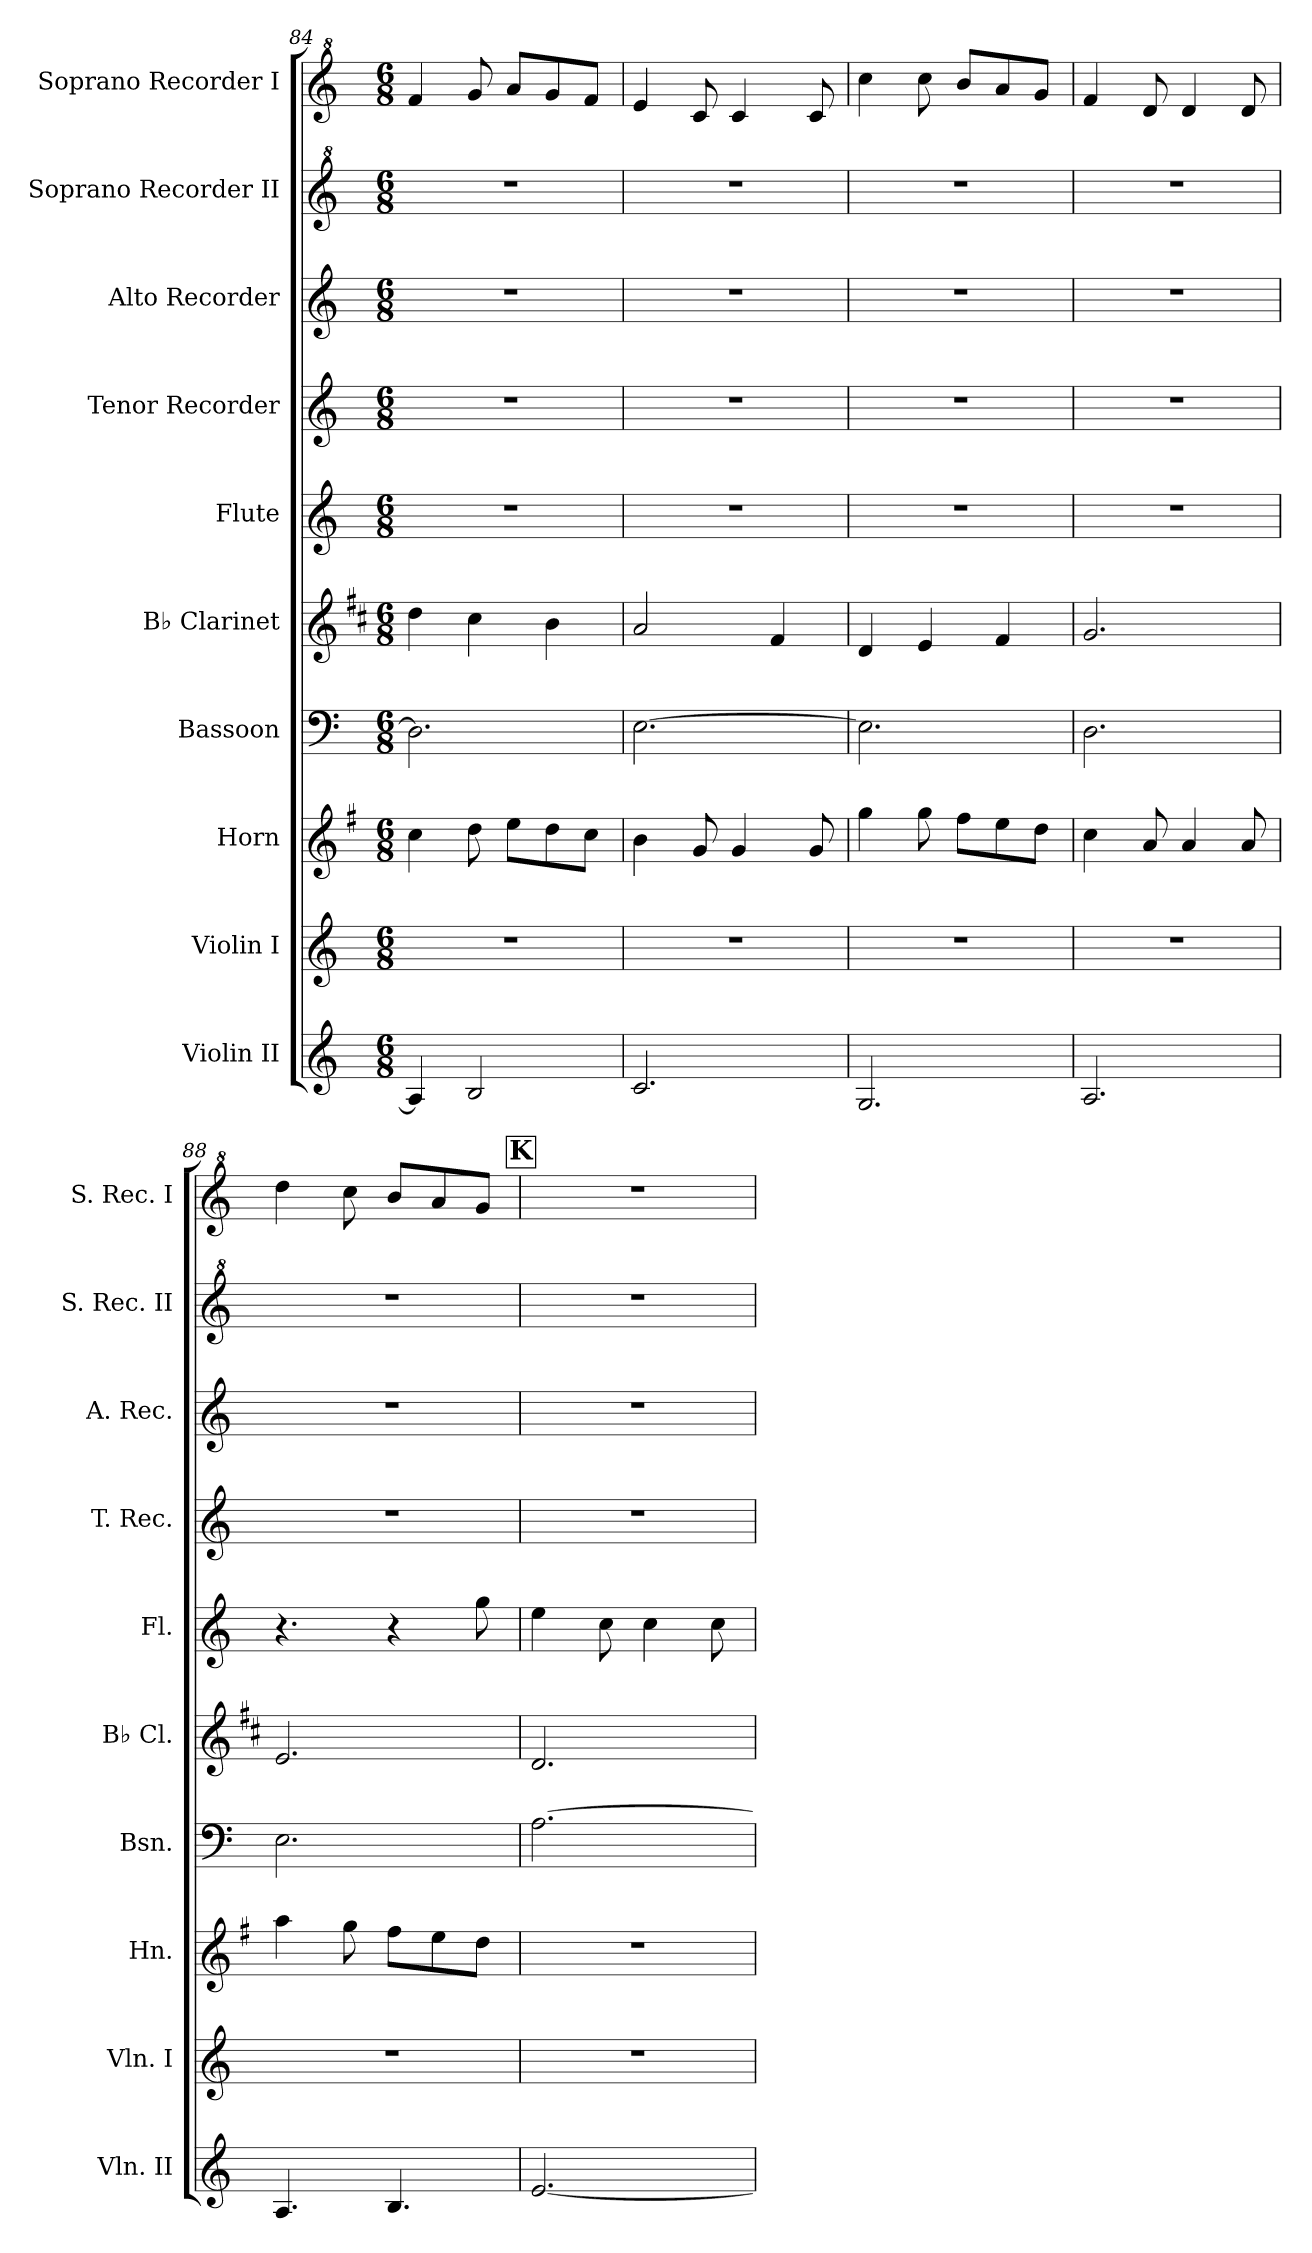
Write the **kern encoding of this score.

**kern	**kern	**kern	**kern	**kern	**kern	**kern	**kern	**kern	**kern
*part10	*part9	*part8	*part7	*part6	*part5	*part4	*part3	*part2	*part1
*staff10	*staff9	*staff8	*staff7	*staff6	*staff5	*staff4	*staff3	*staff2	*staff1
*I"Violin II	*I"Violin I	*I"Horn	*I"Bassoon	*I"B♭ Clarinet	*I"Flute	*I"Tenor Recorder	*I"Alto Recorder	*I"Soprano Recorder II	*I"Soprano Recorder I
*I'Vln. II	*I'Vln. I	*I'Hn.	*I'Bsn.	*I'B♭ Cl.	*I'Fl.	*I'T. Rec.	*I'A. Rec.	*I'S. Rec. II	*I'S. Rec. I
*clefG2	*clefG2	*clefG2	*clefF4	*clefG2	*clefG2	*clefG2	*clefG2	*clefG^2	*clefG^2
*	*	*ITrd4c7	*	*ITrd1c2	*	*	*	*	*
*k[]	*k[]	*k[]	*k[]	*k[]	*k[]	*k[]	*k[]	*k[]	*k[]
*C:	*C:	*C:	*C:	*C:	*C:	*C:	*C:	*C:	*C:
*M6/8	*M6/8	*M6/8	*M6/8	*M6/8	*M6/8	*M6/8	*M6/8	*M6/8	*M6/8
=84	=84	=84	=84	=84	=84	=84	=84	=84	=84
4A/]	2.r	4f\	2.D\]	4cc\	2.r	2.r	2.r	2.r	4ff/
2B/	.	8g\	.	4b\	.	.	.	.	8gg/
.	.	8a\L	.	.	.	.	.	.	8aa/L
.	.	8g\	.	4a\	.	.	.	.	8gg/
.	.	8f\J	.	.	.	.	.	.	8ff/J
=85	=85	=85	=85	=85	=85	=85	=85	=85	=85
2.c/	2.r	4e\	[2.E\	2g/	2.r	2.r	2.r	2.r	4ee/
.	.	8c/	.	.	.	.	.	.	8cc/
.	.	4c/	.	.	.	.	.	.	4cc/
.	.	.	.	4e/	.	.	.	.	.
.	.	8c/	.	.	.	.	.	.	8cc/
=86	=86	=86	=86	=86	=86	=86	=86	=86	=86
2.G/	2.r	4cc\	2.E\]	4c/	2.r	2.r	2.r	2.r	4ccc\
.	.	8cc\	.	4d/	.	.	.	.	8ccc\
.	.	8b\L	.	.	.	.	.	.	8bb/L
.	.	8a\	.	4e/	.	.	.	.	8aa/
.	.	8g\J	.	.	.	.	.	.	8gg/J
=87	=87	=87	=87	=87	=87	=87	=87	=87	=87
2.A/	2.r	4f\	2.D\	2.f/	2.r	2.r	2.r	2.r	4ff/
.	.	8d/	.	.	.	.	.	.	8dd/
.	.	4d/	.	.	.	.	.	.	4dd/
.	.	8d/	.	.	.	.	.	.	8dd/
=88	=88	=88	=88	=88	=88	=88	=88	=88	=88
4.A/	2.r	4dd\	2.E\	2.d/	4.r	2.r	2.r	2.r	4ddd\
.	.	8cc\	.	.	.	.	.	.	8ccc\
4.B/	.	8b\L	.	.	4r	.	.	.	8bb/L
.	.	8a\	.	.	.	.	.	.	8aa/
.	.	8g\J	.	.	8gg\	.	.	.	8gg/J
!!LO:PB:g=z
!!LO:REH:place=s1:a:t=K
=89	=89	=89	=89	=89	=89	=89	=89	=89	=89
[2.e/	2.r	2.r	[2.A\	2.c/	4ee\	2.r	2.r	2.r	2.r
.	.	.	.	.	8cc\	.	.	.	.
.	.	.	.	.	4cc\	.	.	.	.
.	.	.	.	.	8cc\	.	.	.	.
=	=	=	=	=	=	=	=	=	=
*-	*-	*-	*-	*-	*-	*-	*-	*-	*-
